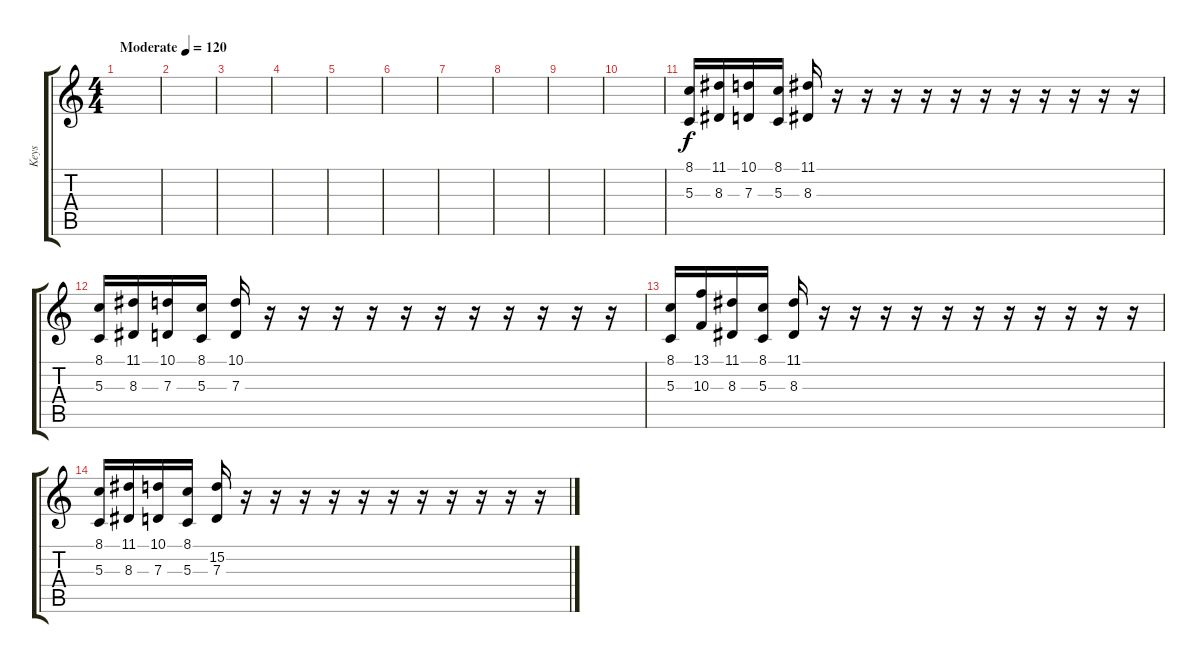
\track ("Keys" "Keys") {instrument piccolo}
\staff {score tabs}
\tuning (E4 B3 G3 D3 A2 D2) {hide}
\ts (4 4)
\tempo (120 "Moderate")
\tempo 90
\tempo (120 "Moderate")
\clef g2
\ks c
|
|
|
|
|
|
|
|
|
|
(8.1 5.3).16 (11.1 8.3).16 (10.1 7.3).16 (8.1 5.3).16 (11.1 8.3).16 r.16 r.16 r.16 r.16 r.16 r.16 r.16 r.16 r.16 r.16 r.16 |
(8.1 5.3).16 (11.1 8.3).16 (10.1 7.3).16 (8.1 5.3).16 (10.1 7.3).16 r.16 r.16 r.16 r.16 r.16 r.16 r.16 r.16 r.16 r.16 r.16 |
(8.1 5.3).16 (13.1 10.3).16 (11.1 8.3).16 (8.1 5.3).16 (11.1 8.3).16 r.16 r.16 r.16 r.16 r.16 r.16 r.16 r.16 r.16 r.16 r.16 |
(8.1 5.3).16 (11.1 8.3).16 (10.1 7.3).16 (8.1 5.3).16 (15.2 7.3).16 r.16 r.16 r.16 r.16 r.16 r.16 r.16 r.16 r.16 r.16 r.16
